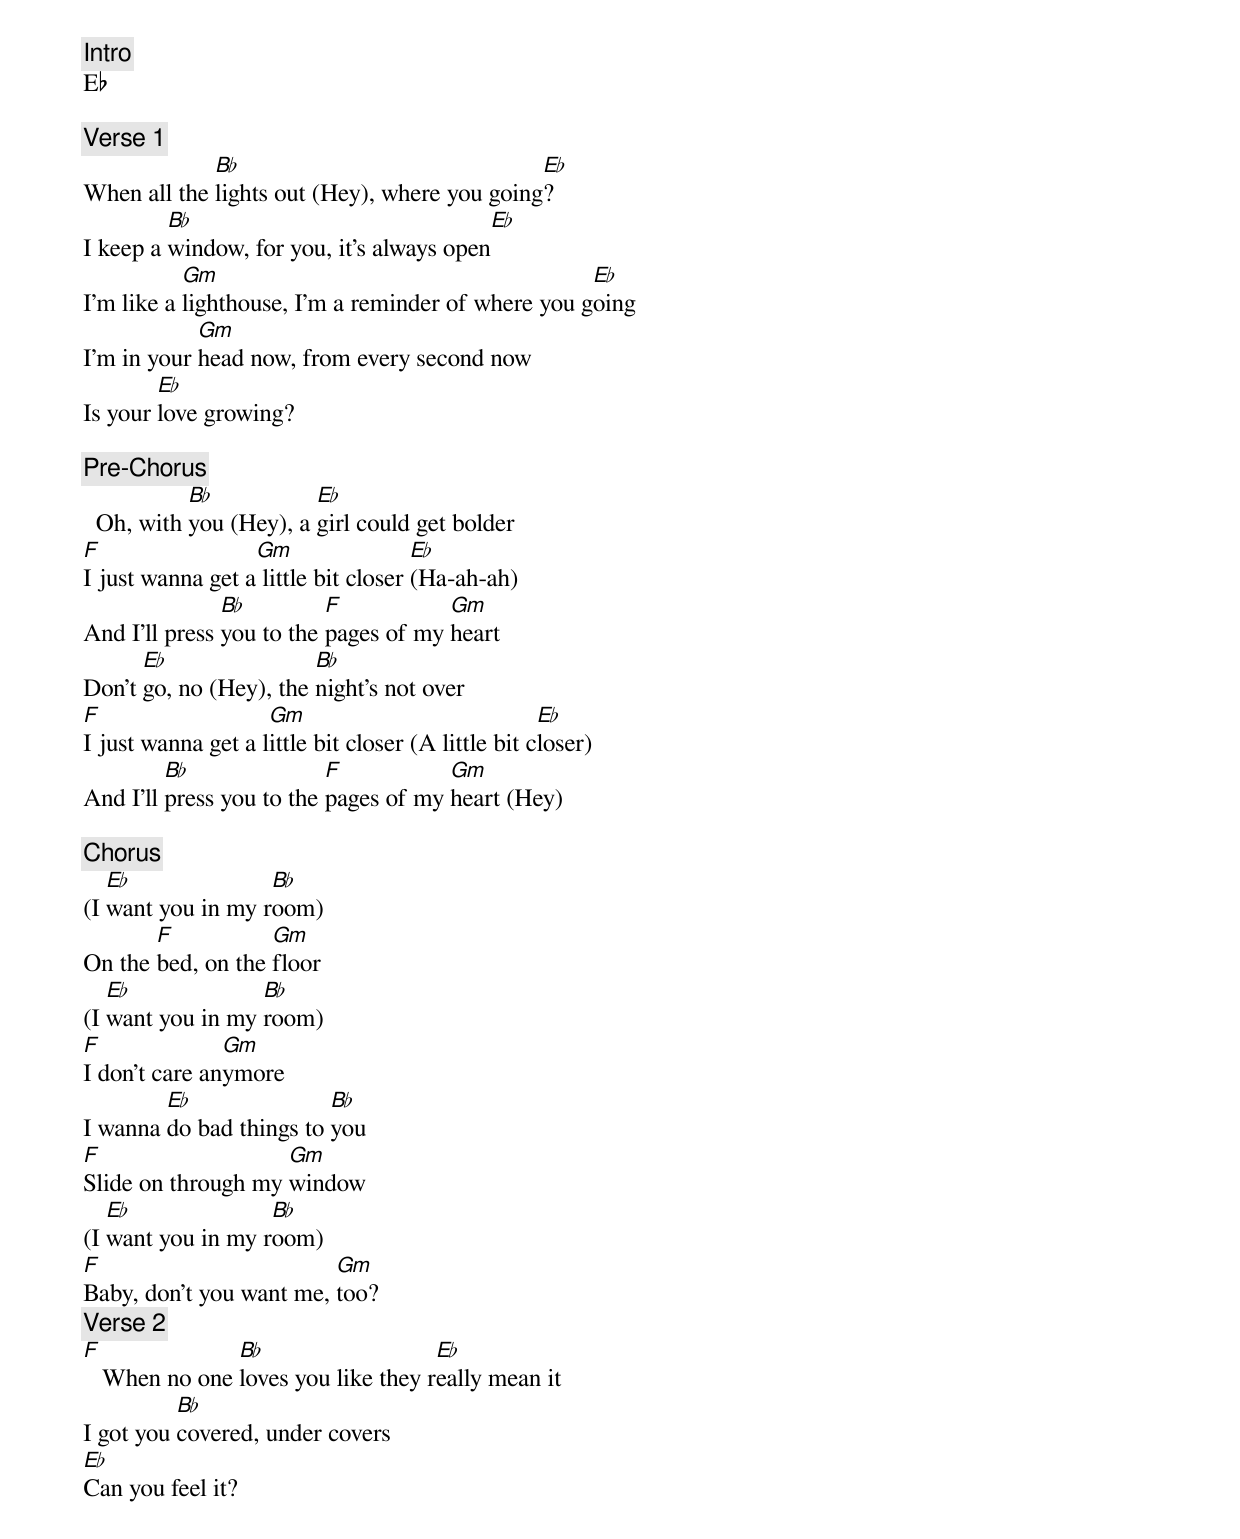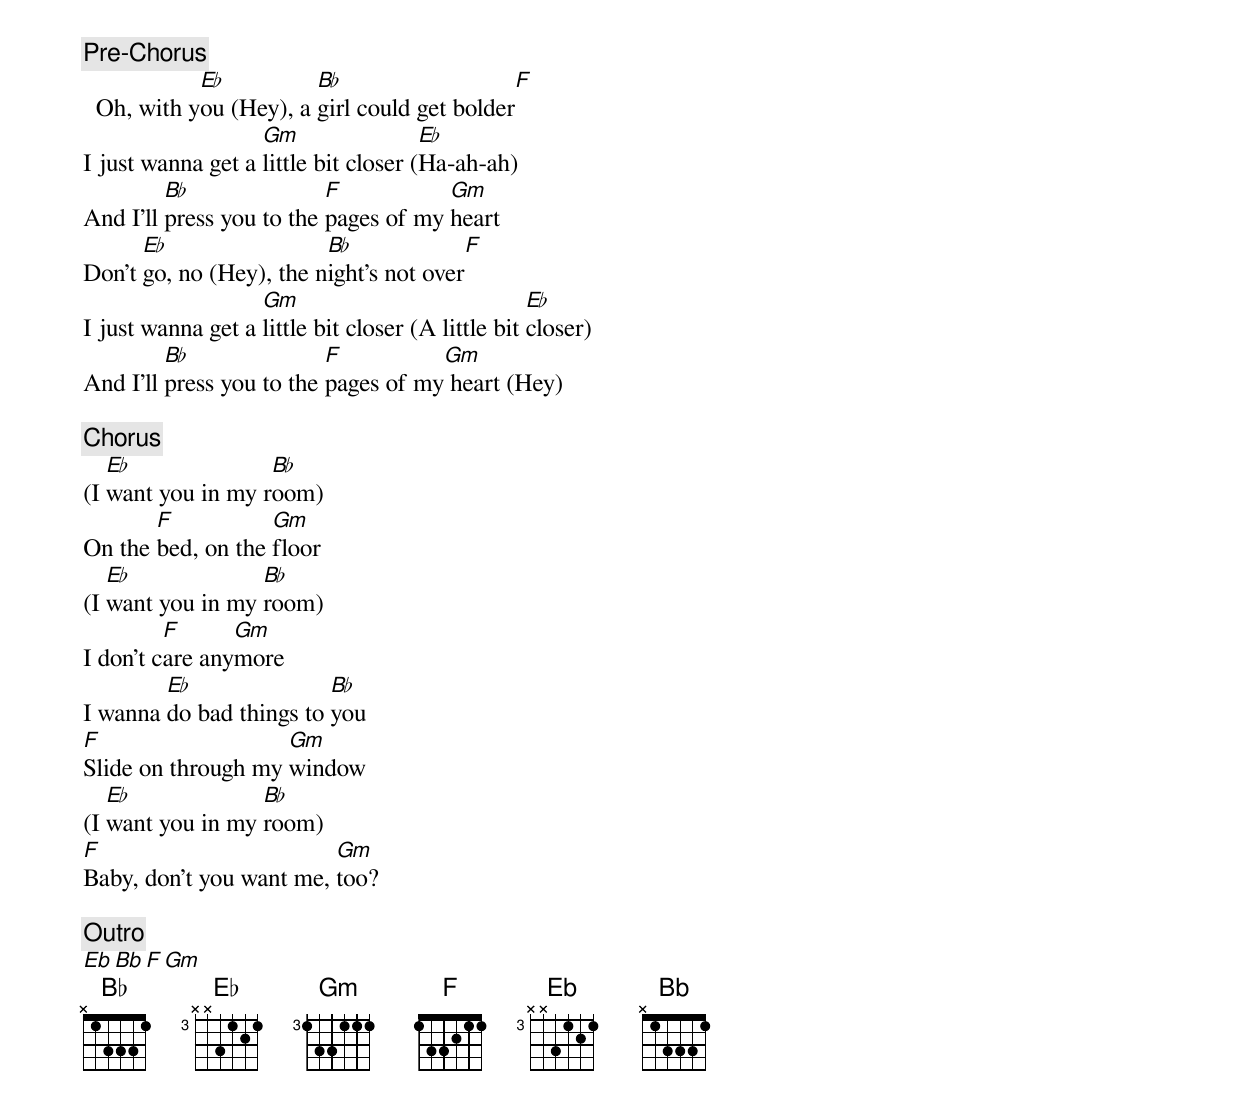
[Intro]
E♭

[Verse 1]
             B♭                               E♭
When all the lights out (Hey), where you going?
         B♭                               E♭
I keep a window, for you, it's always open
           Gm                                       E♭
I'm like a lighthouse, I'm a reminder of where you going
            Gm
I'm in your head now, from every second now
        E♭
Is your love growing?

[Pre-Chorus]
           B♭           E♭
  Oh, with you (Hey), a girl could get bolder
F                 Gm                 E♭
I just wanna get a little bit closer (Ha-ah-ah)
               B♭         F           Gm
And I'll press you to the pages of my heart
      E♭                B♭
Don't go, no (Hey), the night's not over
F                   Gm                              E♭
I just wanna get a little bit closer (A little bit closer)
         B♭               F           Gm
And I'll press you to the pages of my heart (Hey)

[Chorus]
   E♭              B♭
(I want you in my room)
       F           Gm
On the bed, on the floor
   E♭             B♭
(I want you in my room)
F              Gm
I don't care anymore
        E♭               B♭
I wanna do bad things to you
F                   Gm
Slide on through my window
   E♭              B♭
(I want you in my room)
F                        Gm
Baby, don't you want me, too?
[Verse 2]
F              B♭                   E♭
   When no one loves you like they really mean it
          B♭
I got you covered, under covers
E♭
Can you feel it?

[Pre-Chorus]
            E♭          B♭                     F
  Oh, with you (Hey), a girl could get bolder
                   Gm                 E♭
I just wanna get a little bit closer (Ha-ah-ah)
         B♭               F           Gm
And I'll press you to the pages of my heart
      E♭                 B♭             F
Don't go, no (Hey), the night's not over
                   Gm                              E♭
I just wanna get a little bit closer (A little bit closer)
         B♭               F          Gm
And I'll press you to the pages of my heart (Hey)

[Chorus]
   E♭              B♭
(I want you in my room)
       F           Gm
On the bed, on the floor
   E♭             B♭
(I want you in my room)
         F      Gm
I don't care anymore
        E♭               B♭
I wanna do bad things to you
F                   Gm
Slide on through my window
   E♭             B♭
(I want you in my room)
F                        Gm
Baby, don't you want me, too?

[Outro]
Eb Bb F Gm
